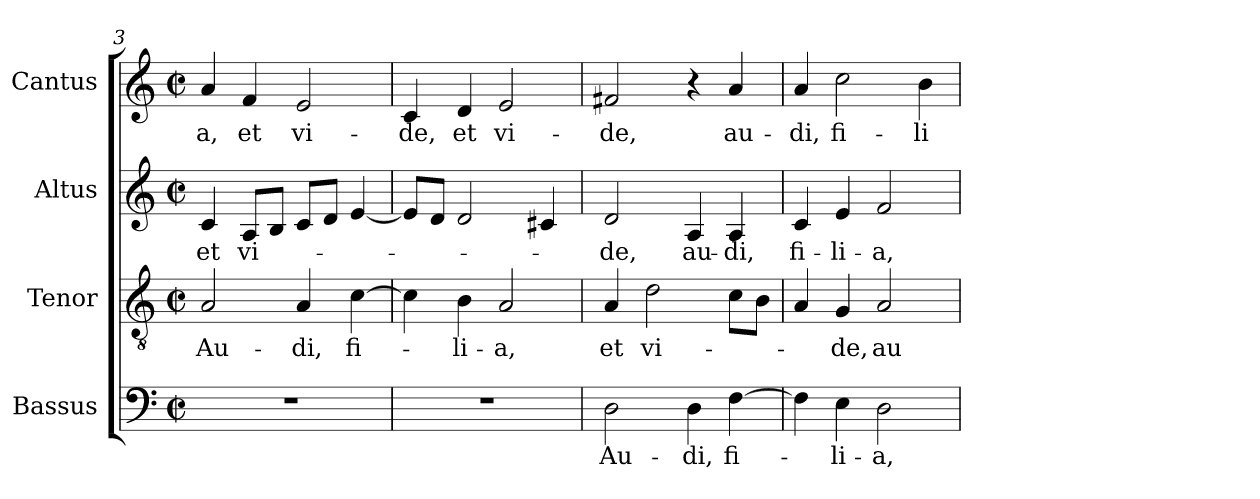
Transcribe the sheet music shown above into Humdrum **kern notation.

**kern	**text	**kern	**text	**kern	**text	**kern	**text
*part4	*part4	*part3	*part3	*part2	*part2	*part1	*part1
*staff4	*staff4	*staff3	*staff3	*staff2	*staff2	*staff1	*staff1
*I"Bassus	*	*I"Tenor	*	*I"Altus	*	*I"Cantus	*
*I'B.	*	*I'T.	*	*I'A.	*	*I'S.	*
*clefF4	*	*clefGv2	*	*clefG2	*	*clefG2	*
*	*	*ITrd7c12	*	*	*	*	*
*k[]	*	*k[]	*	*k[]	*	*k[]	*
*C:	*	*C:	*	*C:	*	*C:	*
*M2/2	*	*M2/2	*	*M2/2	*	*M2/2	*
*met(c|)	*	*met(c|)	*	*met(c|)	*	*met(c|)	*
=3	=3	=3	=3	=3	=3	=3	=3
!	!	!	!LO:LY:b:color=#000000	!	!	!	!
!	!	!	!	!	!LO:LY:b:color=#000000	!	!
!	!	!	!	!	!	!	!LO:LY:b:color=#000000
1r	.	2AAi/	Au-	4ci/	et	4ai/	-a,
!	!	!	!	!	!LO:LY:b:color=#000000	!	!
!	!	!	!	!	!	!	!LO:LY:b:color=#000000
.	.	.	.	8Ai/L	vi-	4fi/	et
.	.	.	.	8Bi/J	.	.	.
!	!	!	!LO:LY:b:color=#000000	!	!	!	!
!	!	!	!	!	!	!	!LO:LY:b:color=#000000
.	.	4AAi/	-di,	8ci/L	.	2ei/	vi-
.	.	.	.	8di/J	.	.	.
!	!	!	!LO:LY:b:color=#000000	!	!	!	!
.	.	[>4Ci\	fi-	[<4ei/	.	.	.
=4	=4	=4	=4	=4	=4	=4	=4
!	!	!	!	!	!	!	!LO:LY:b:color=#000000
1r	.	4Ci\]	.	8ei/L]	.	4ci/	-de,
.	.	.	.	8di/J	.	.	.
!	!	!	!LO:LY:b:color=#000000	!	!	!	!
!	!	!	!	!	!	!	!LO:LY:b:color=#000000
.	.	4BBi\	-li-	2di/	.	4di/	et
!	!	!	!LO:LY:b:color=#000000	!	!	!	!
!	!	!	!	!	!	!	!LO:LY:b:color=#000000
.	.	2AAi/	-a,	.	.	2ei/	vi-
.	.	.	.	4c#Xi/	.	.	.
=5	=5	=5	=5	=5	=5	=5	=5
!	!LO:LY:b:color=#000000	!	!	!	!	!	!
!	!	!	!LO:LY:b:color=#000000	!	!	!	!
!	!	!	!	!	!LO:LY:b:color=#000000	!	!
!	!	!	!	!	!	!	!LO:LY:b:color=#000000
2Di\	Au-	4AAi/	et	2di/	-de,	2f#Xi/	-de,
!	!	!	!LO:LY:b:color=#000000	!	!	!	!
.	.	2Di\	vi-	.	.	.	.
!	!LO:LY:b:color=#000000	!	!	!	!	!	!
!	!	!	!	!	!LO:LY:b:color=#000000	!	!
4Di\	-di,	.	.	4Ai/	au-	4r	.
!	!LO:LY:b:color=#000000	!	!	!	!	!	!
!	!	!	!	!	!LO:LY:b:color=#000000	!	!
!	!	!	!	!	!	!	!LO:LY:b:color=#000000
[>4Fi\	fi-	8Ci\L	.	4Ai/	-di,	4ai/	au-
.	.	8BBi\J	.	.	.	.	.
=6	=6	=6	=6	=6	=6	=6	=6
!	!	!	!	!	!LO:LY:b:color=#000000	!	!
!	!	!	!	!	!	!	!LO:LY:b:color=#000000
4Fi\]	.	4AAi/	.	4ci/	fi-	4ai/	-di,
!	!LO:LY:b:color=#000000	!	!	!	!	!	!
!	!	!	!LO:LY:b:color=#000000	!	!	!	!
!	!	!	!	!	!LO:LY:b:color=#000000	!	!
!	!	!	!	!	!	!	!LO:LY:b:color=#000000
4Ei\	-li-	4GGi/	-de,	4ei/	-li-	2cci\	fi-
!	!LO:LY:b:color=#000000	!	!	!	!	!	!
!	!	!	!LO:LY:b:color=#000000	!	!	!	!
!	!	!	!	!	!LO:LY:b:color=#000000	!	!
2Di\	-a,	2AAi/	au-	2fi/	-a,	.	.
!	!	!	!	!	!	!	!LO:LY:b:color=#000000
.	.	.	.	.	.	4bi\	-li-
=	=	=	=	=	=	=	=
*-	*-	*-	*-	*-	*-	*-	*-
